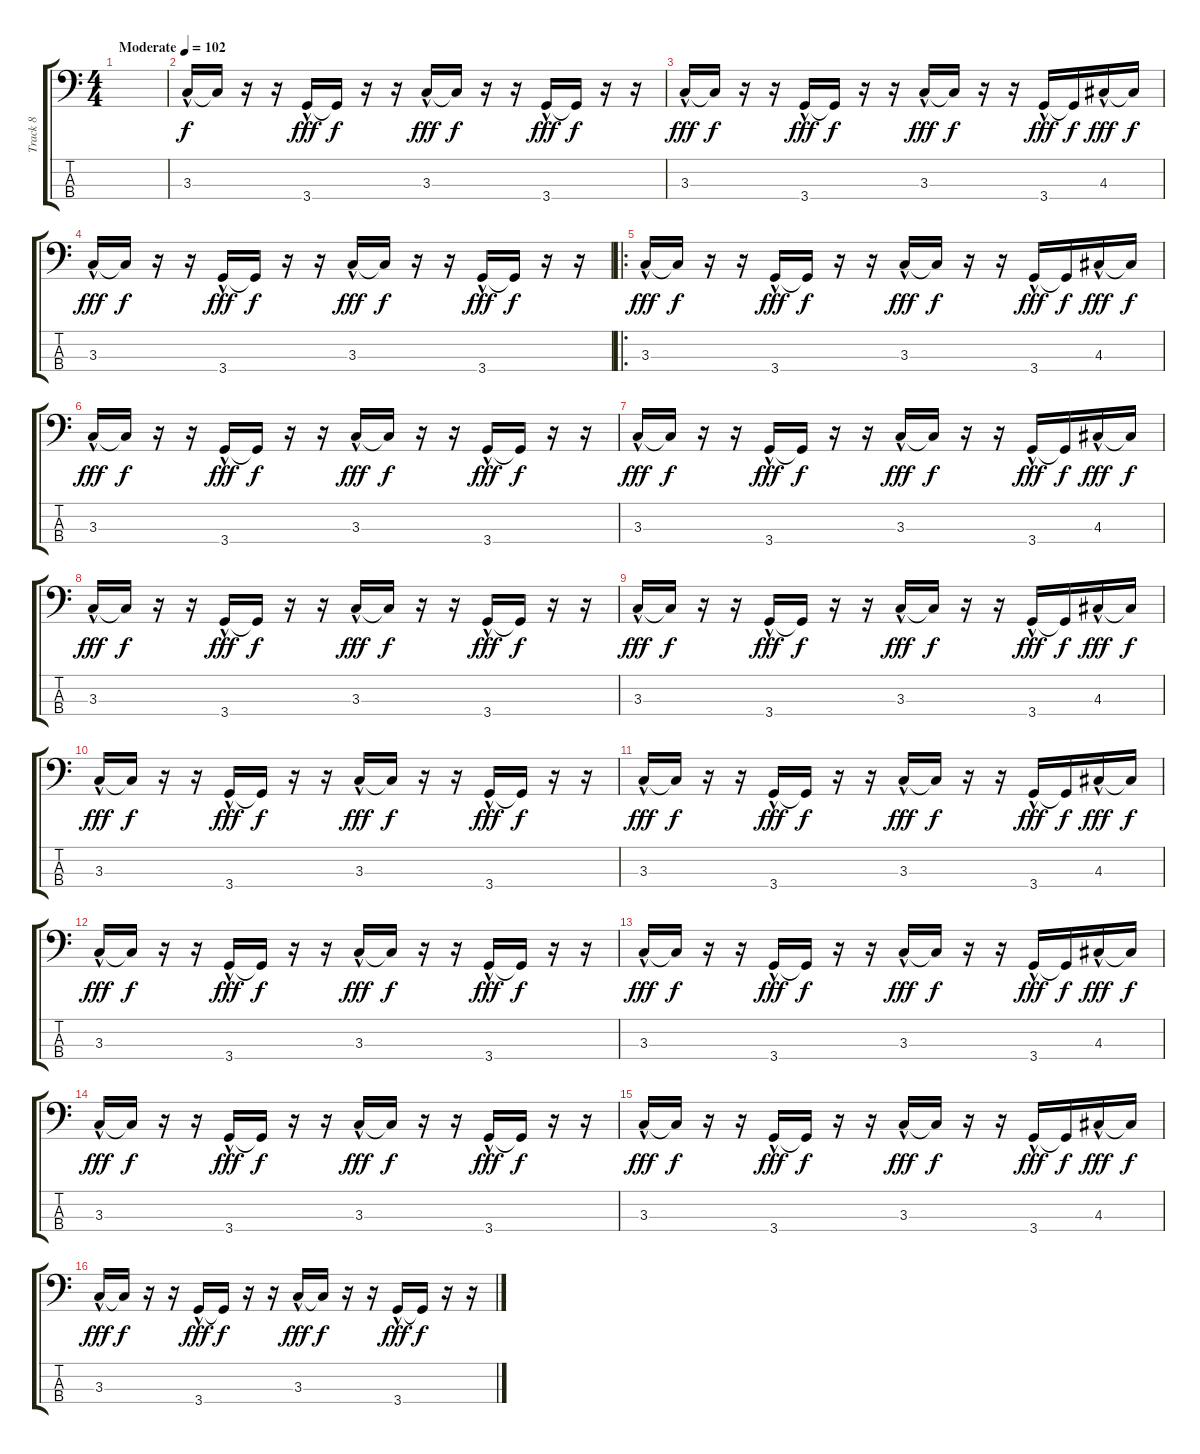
\track ("Track 8" "Track 8") {instrument slapbass1}
\staff {score tabs}
\tuning (G2 D2 A1 E1) {hide}
\ts (4 4)
\tempo (102 "Moderate")
\clef f4
\ks c
|
3.3{hac}.16 3.3{t}.16{dy f} r.16 r.16 3.4{hac}.16{dy fff} 3.4{t}.16{dy f} r.16 r.16 3.3{hac}.16{dy fff} 3.3{t}.16{dy f} r.16 r.16 3.4{hac}.16{dy fff} 3.4{t}.16{dy f} r.16 r.16 |
3.3{hac}.16{dy fff} 3.3{t}.16{dy f} r.16 r.16 3.4{hac}.16{dy fff} 3.4{t}.16{dy f} r.16 r.16 3.3{hac}.16{dy fff} 3.3{t}.16{dy f} r.16 r.16 3.4{hac}.16{dy fff} 3.4{t}.16{dy f} 4.3{hac}.16{dy fff} 4.3{t}.16{dy f} |
3.3{hac}.16{dy fff} 3.3{t}.16{dy f} r.16 r.16 3.4{hac}.16{dy fff} 3.4{t}.16{dy f} r.16 r.16 3.3{hac}.16{dy fff} 3.3{t}.16{dy f} r.16 r.16 3.4{hac}.16{dy fff} 3.4{t}.16{dy f} r.16 r.16 |
\ro
3.3{hac}.16{dy fff} 3.3{t}.16{dy f} r.16 r.16 3.4{hac}.16{dy fff} 3.4{t}.16{dy f} r.16 r.16 3.3{hac}.16{dy fff} 3.3{t}.16{dy f} r.16 r.16 3.4{hac}.16{dy fff} 3.4{t}.16{dy f} 4.3{hac}.16{dy fff} 4.3{t}.16{dy f} |
3.3{hac}.16{dy fff} 3.3{t}.16{dy f} r.16 r.16 3.4{hac}.16{dy fff} 3.4{t}.16{dy f} r.16 r.16 3.3{hac}.16{dy fff} 3.3{t}.16{dy f} r.16 r.16 3.4{hac}.16{dy fff} 3.4{t}.16{dy f} r.16 r.16 |
3.3{hac}.16{dy fff} 3.3{t}.16{dy f} r.16 r.16 3.4{hac}.16{dy fff} 3.4{t}.16{dy f} r.16 r.16 3.3{hac}.16{dy fff} 3.3{t}.16{dy f} r.16 r.16 3.4{hac}.16{dy fff} 3.4{t}.16{dy f} 4.3{hac}.16{dy fff} 4.3{t}.16{dy f} |
3.3{hac}.16{dy fff} 3.3{t}.16{dy f} r.16 r.16 3.4{hac}.16{dy fff} 3.4{t}.16{dy f} r.16 r.16 3.3{hac}.16{dy fff} 3.3{t}.16{dy f} r.16 r.16 3.4{hac}.16{dy fff} 3.4{t}.16{dy f} r.16 r.16 |
3.3{hac}.16{dy fff} 3.3{t}.16{dy f} r.16 r.16 3.4{hac}.16{dy fff} 3.4{t}.16{dy f} r.16 r.16 3.3{hac}.16{dy fff} 3.3{t}.16{dy f} r.16 r.16 3.4{hac}.16{dy fff} 3.4{t}.16{dy f} 4.3{hac}.16{dy fff} 4.3{t}.16{dy f} |
3.3{hac}.16{dy fff} 3.3{t}.16{dy f} r.16 r.16 3.4{hac}.16{dy fff} 3.4{t}.16{dy f} r.16 r.16 3.3{hac}.16{dy fff} 3.3{t}.16{dy f} r.16 r.16 3.4{hac}.16{dy fff} 3.4{t}.16{dy f} r.16 r.16 |
3.3{hac}.16{dy fff} 3.3{t}.16{dy f} r.16 r.16 3.4{hac}.16{dy fff} 3.4{t}.16{dy f} r.16 r.16 3.3{hac}.16{dy fff} 3.3{t}.16{dy f} r.16 r.16 3.4{hac}.16{dy fff} 3.4{t}.16{dy f} 4.3{hac}.16{dy fff} 4.3{t}.16{dy f} |
3.3{hac}.16{dy fff} 3.3{t}.16{dy f} r.16 r.16 3.4{hac}.16{dy fff} 3.4{t}.16{dy f} r.16 r.16 3.3{hac}.16{dy fff} 3.3{t}.16{dy f} r.16 r.16 3.4{hac}.16{dy fff} 3.4{t}.16{dy f} r.16 r.16 |
3.3{hac}.16{dy fff} 3.3{t}.16{dy f} r.16 r.16 3.4{hac}.16{dy fff} 3.4{t}.16{dy f} r.16 r.16 3.3{hac}.16{dy fff} 3.3{t}.16{dy f} r.16 r.16 3.4{hac}.16{dy fff} 3.4{t}.16{dy f} 4.3{hac}.16{dy fff} 4.3{t}.16{dy f} |
3.3{hac}.16{dy fff} 3.3{t}.16{dy f} r.16 r.16 3.4{hac}.16{dy fff} 3.4{t}.16{dy f} r.16 r.16 3.3{hac}.16{dy fff} 3.3{t}.16{dy f} r.16 r.16 3.4{hac}.16{dy fff} 3.4{t}.16{dy f} r.16 r.16 |
3.3{hac}.16{dy fff} 3.3{t}.16{dy f} r.16 r.16 3.4{hac}.16{dy fff} 3.4{t}.16{dy f} r.16 r.16 3.3{hac}.16{dy fff} 3.3{t}.16{dy f} r.16 r.16 3.4{hac}.16{dy fff} 3.4{t}.16{dy f} 4.3{hac}.16{dy fff} 4.3{t}.16{dy f} |
3.3{hac}.16{dy fff} 3.3{t}.16{dy f} r.16 r.16 3.4{hac}.16{dy fff} 3.4{t}.16{dy f} r.16 r.16 3.3{hac}.16{dy fff} 3.3{t}.16{dy f} r.16 r.16 3.4{hac}.16{dy fff} 3.4{t}.16{dy f} r.16 r.16
